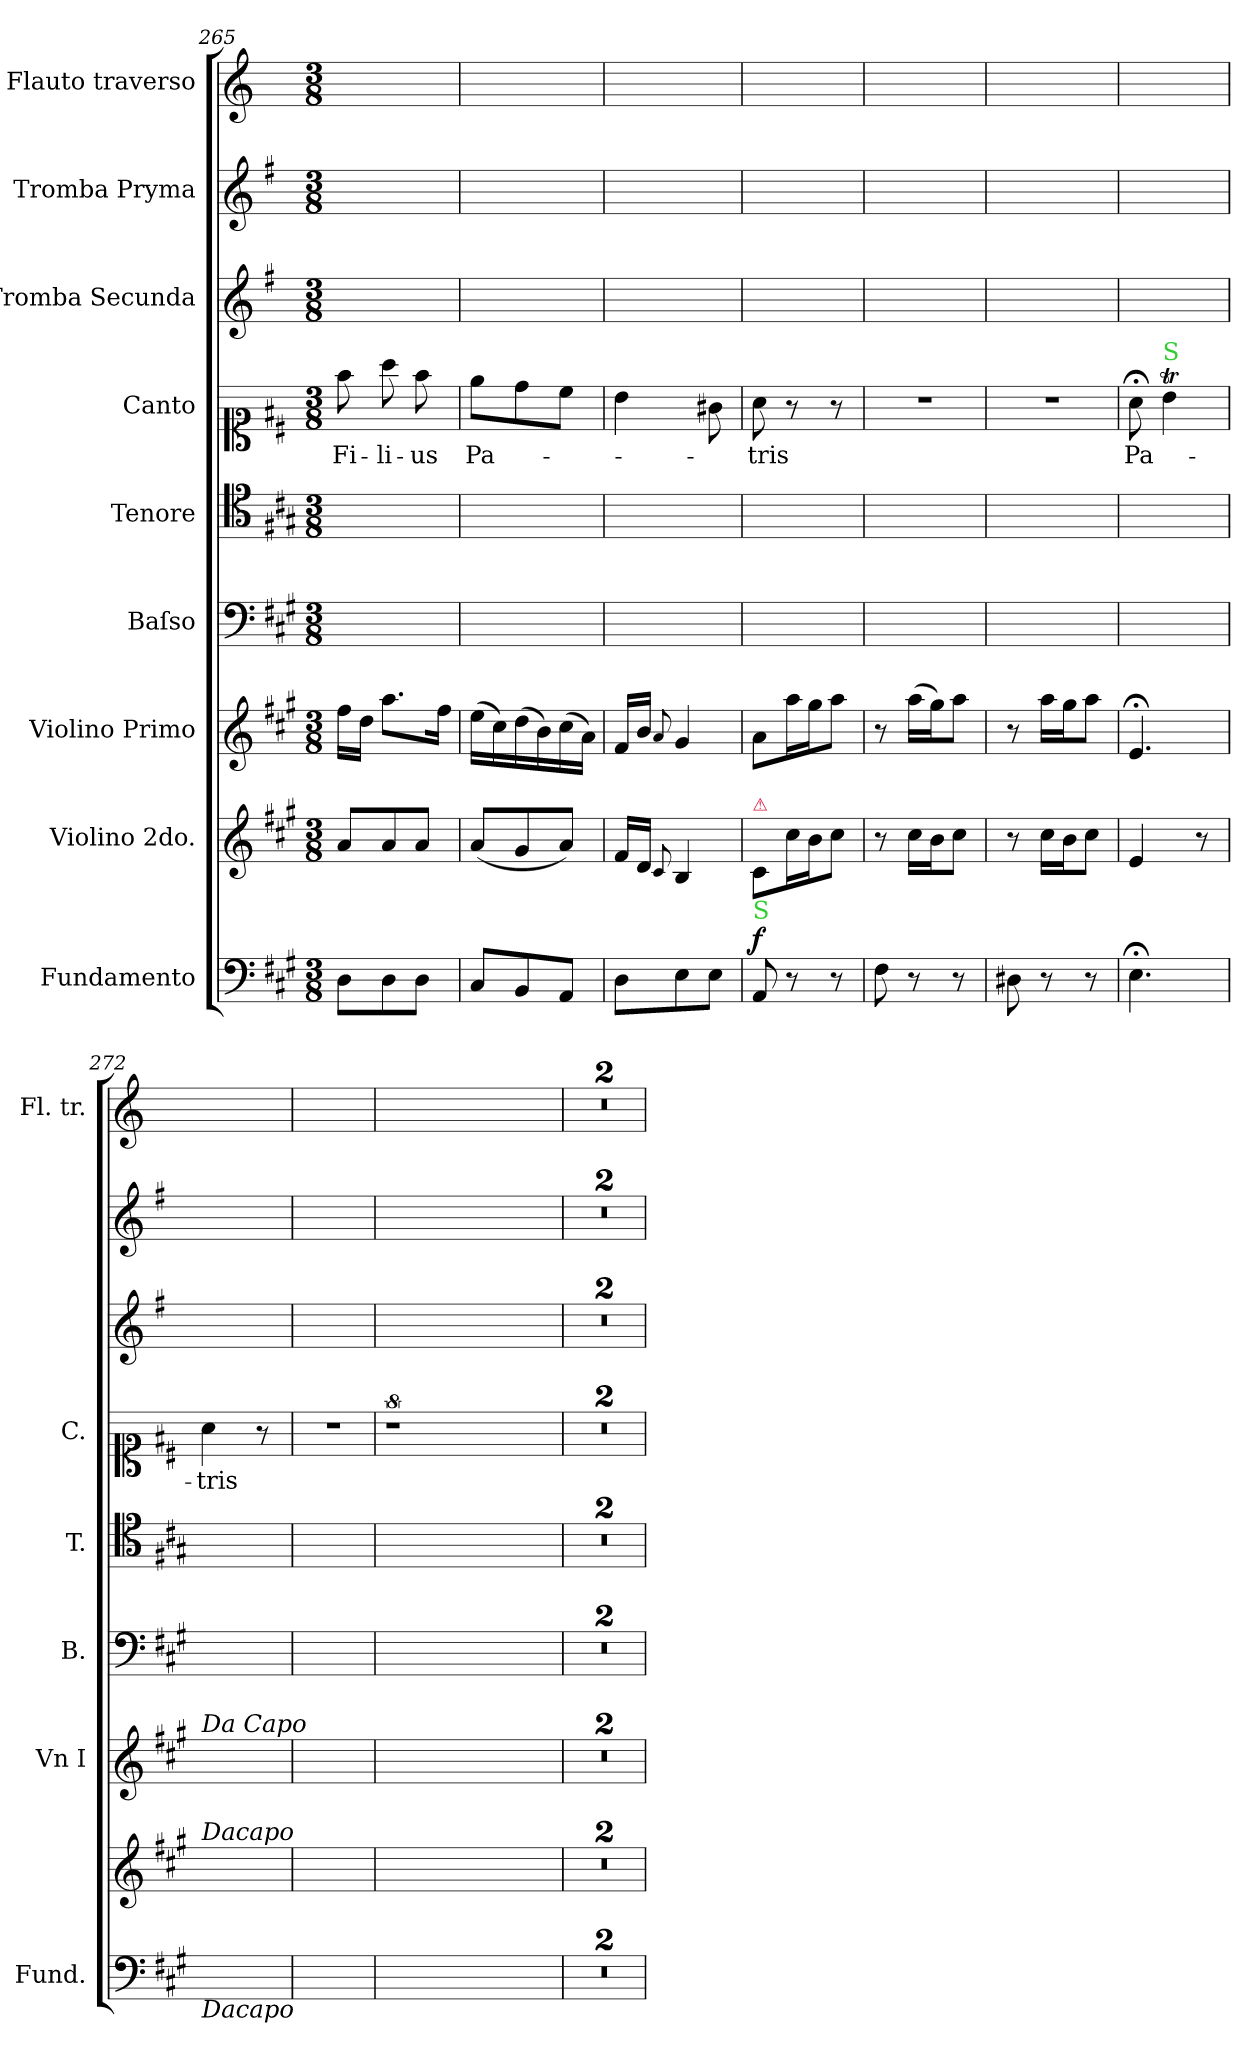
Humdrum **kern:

**kern	**dynam	**kern	**kern	**kern	**kern	**kern	**text	**kern	**kern	**kern
*part9	*part9	*part8	*part7	*part6	*part5	*part4	*part4	*part3	*part2	*part1
*staff9	*staff9	*staff8	*staff7	*staff6	*staff5	*staff4	*staff4	*staff3	*staff2	*staff1
*I"Fundamento	*	*I"Violino 2do.	*I"Violino Primo	*I"Baſso	*I"Tenore	*I"Canto	*	*I"Tromba Secunda	*I"Tromba Pryma	*I"Flauto traverso
*I'Fund.	*	*	*I'Vn I	*I'B.	*I'T.	*I'C.	*	*	*	*I'Fl. tr.
*clefF4	*	*clefG2	*clefG2	*clefF4	*clefC4	*clefC1	*	*clefG2	*clefG2	*clefG2
*	*	*	*	*	*	*	*	*ITrd-1c-2	*ITrd-1c-2	*
*k[f#c#g#]	*	*k[f#c#g#]	*k[f#c#g#]	*k[f#c#g#]	*k[f#c#g#]	*k[f#c#]	*	*k[f#c#g#]	*k[f#c#g#]	*k[]
*M3/8	*	*M3/8	*M3/8	*M3/8	*M3/8	*M3/8	*	*M3/8	*M3/8	*M3/8
=265	=265	=265	=265	=265	=265	=265	=265	=265	=265	=265
8D\L	.	8a/L	16ff#\LL	4.ryy	4.ryy	8ff#\	Fi-	4.ryy	4.ryy	4.ryy
.	.	.	16dd\JJ	.	.	.	.	.	.	.
8D\	.	8a/	8.aa\L	.	.	8aa\	-li-	.	.	.
8D\J	.	8a/J	.	.	.	8ff#\	-us	.	.	.
.	.	.	16ff#\Jk	.	.	.	.	.	.	.
=266	=266	=266	=266	=266	=266	=266	=266	=266	=266	=266
8C#/L	.	(8a/L	(16ee\LL	4.ryy	4.ryy	8ee\L	Pa-	4.ryy	4.ryy	4.ryy
.	.	.	16cc#\)	.	.	.	.	.	.	.
8BB/	.	8g#/	(16dd\	.	.	8dd\	.	.	.	.
.	.	.	16b\)	.	.	.	.	.	.	.
8AA/J	.	8a/J)	(16cc#\	.	.	8cc#\J	.	.	.	.
.	.	.	16a\JJ)	.	.	.	.	.	.	.
=267	=267	=267	=267	=267	=267	=267	=267	=267	=267	=267
8D\L	.	16f#/LL	16f#/LL	4.ryy	4.ryy	4b\	.	4.ryy	4.ryy	4.ryy
.	.	16d/JJ	16b/JJ	.	.	.	.	.	.	.
.	.	8qqc#/	8qqa/	.	.	.	.	.	.	.
8E\	.	4B/	4g#/	.	.	.	.	.	.	.
8E\J	.	.	.	.	.	8g#\	.	.	.	.
=268	=268	=268	=268	=268	=268	=268	=268	=268	=268	=268
!	!	!LO:TX:a:color=crimson:t=⚠	!	!	!	!	!	!	!	!
!LO:TX:a:color=limegreen:t=S	!	!	!	!	!	!	!	!	!	!
!	!LO:DY:a	!	!	!	!	!	!	!	!	!
8AA/	f	8c#/L	8a\L	4.ryy	4.ryy	8a\	-tris	4.ryy	4.ryy	4.ryy
8r	.	16cc#\L	16aa\L	.	.	8r	.	.	.	.
.	.	16b\J	16gg#\J	.	.	.	.	.	.	.
8r	.	8cc#\J	8aa\J	.	.	8r	.	.	.	.
=269	=269	=269	=269	=269	=269	=269	=269	=269	=269	=269
8F#\	.	8r	8r	4.ryy	4.ryy	4.r	.	4.ryy	4.ryy	4.ryy
8r	.	16cc#\LL	(16aa\LL	.	.	.	.	.	.	.
.	.	16b\J	16gg#\J)	.	.	.	.	.	.	.
8r	.	8cc#\J	8aa\J	.	.	.	.	.	.	.
=270	=270	=270	=270	=270	=270	=270	=270	=270	=270	=270
8D#X\	.	8r	8r	4.ryy	4.ryy	4.r	.	4.ryy	4.ryy	4.ryy
8r	.	16cc#\LL	16aa\LL	.	.	.	.	.	.	.
.	.	16b\J	16gg#\J	.	.	.	.	.	.	.
8r	.	8cc#\J	8aa\J	.	.	.	.	.	.	.
=271	=271	=271	=271	=271	=271	=271	=271	=271	=271	=271
4.E;<\	.	4e/	4.e;</	4.ryy	4.ryy	8a;<\	Pa-	4.ryy	4.ryy	4.ryy
!	!	!	!	!	!	!LO:TX:a:color=limegreen:t=S	!	!	!	!
.	.	.	.	.	.	4bT\	.	.	.	.
.	.	8r	.	.	.	.	.	.	.	.
=272	=272	=272	=272	=272	=272	=272	=272	=272	=272	=272
!	!	!	!LO:TX:a:i:t=Da Capo	!	!	!	!	!	!	!
!	!	!LO:TX:a:i:t=Dacapo	!	!	!	!	!	!	!	!
!LO:TX:b:i:t=Dacapo	!	!	!	!	!	!	!	!	!	!
4.ryy	.	4.ryy	4.ryy	4.ryy	4.ryy	4a\	-tris	4.ryy	4.ryy	4.ryy
.	.	.	.	.	.	8r	.	.	.	.
=273	=273	=273	=273	=273	=273	=273	=273	=273	=273	=273
4.ryy	.	4.ryy	4.ryy	4.ryy	4.ryy	4.r	.	4.ryy	4.ryy	4.ryy
=274	=274	=274	=274	=274	=274	=274	=274	=274	=274	=274
4.ryy	.	4.ryy	4.ryy	4.ryy	4.ryy	8%9r	.	4.ryy	4.ryy	4.ryy
2.ryy	.	2.ryy	2.ryy	2.ryy	2.ryy	.	.	2.ryy	2.ryy	2.ryy
=275	=275	=275	=275	=275	=275	=275	=275	=275	=275	=275
4.ryy	.	4.ryy	4.ryy	4.ryy	4.ryy	4.ryy	.	4.ryy	4.ryy	4.ryy
=276	=276	=276	=276	=276	=276	=276	=276	=276	=276	=276
4.ryy	.	4.ryy	4.ryy	4.ryy	4.ryy	4.ryy	.	4.ryy	4.ryy	4.ryy
=	=	=	=	=	=	=	=	=	=	=
*-	*-	*-	*-	*-	*-	*-	*-	*-	*-	*-
